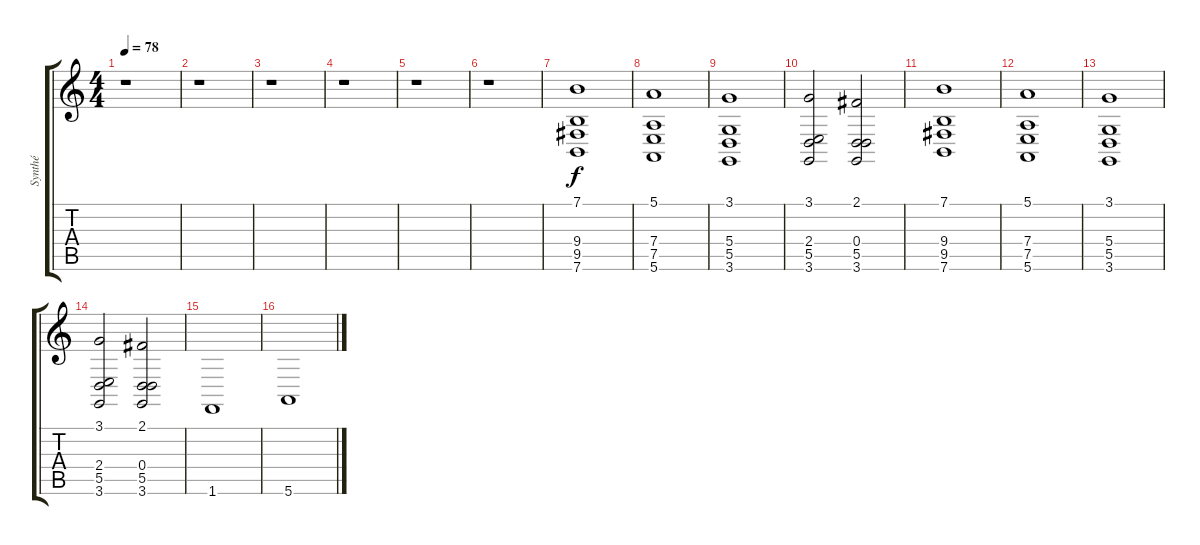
\track ("Synthé" "Synthé") {instrument stringensemble1}
\staff {score tabs}
\tuning (E4 B3 G3 D3 A2 E2) {hide}
\ts (4 4)
\tempo 78
\clef g2
\ks c
r.1{dy f} |
r.1 |
r.1 |
r.1 |
r.1 |
r.1 |
(7.1 9.4 9.5 7.6).1 |
(5.1 7.4 7.5 5.6).1 |
(3.1 5.4 5.5 3.6).1 |
(3.1 2.4 5.5 3.6).2 (2.1 0.4 5.5 3.6).2 |
(7.1 9.4 9.5 7.6).1 |
(5.1 7.4 7.5 5.6).1 |
(3.1 5.4 5.5 3.6).1 |
(3.1 2.4 5.5 3.6).2 (2.1 0.4 5.5 3.6).2 |
1.6.1 |
5.6.1
